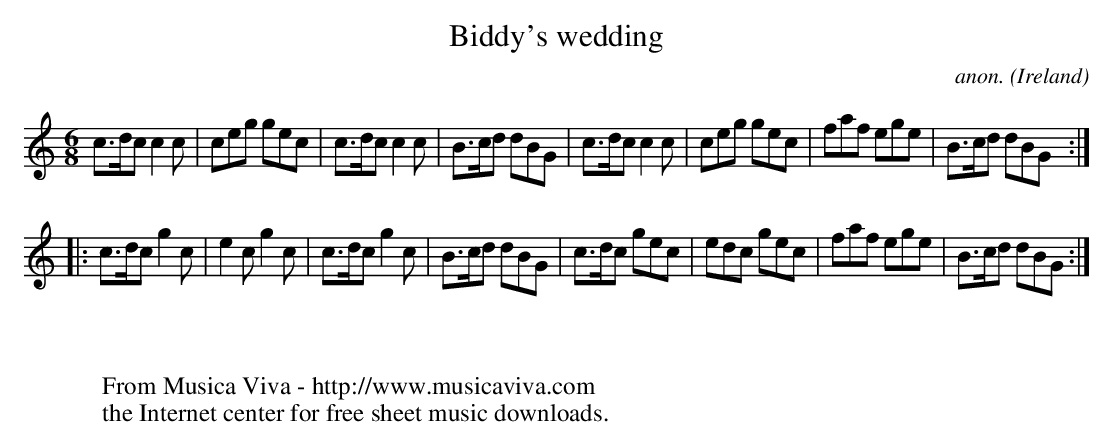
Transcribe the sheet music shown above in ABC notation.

X:1
T:Biddy's wedding
C:anon.
O:Ireland
M:6/8
L:1/8
K:C
c>dc c2c|ceg gec|c>dc c2c|B>cd dBG|c>dc c2c|ceg gec|faf ege|B>cd dBG:|
|:c>dc g2c|e2c g2c|c>dc g2c|B>cd dBG|c>dc gec|edc gec|faf ege|B>cd dBG:|
W:
W:
W:  From Musica Viva - http://www.musicaviva.com
W:  the Internet center for free sheet music downloads.
